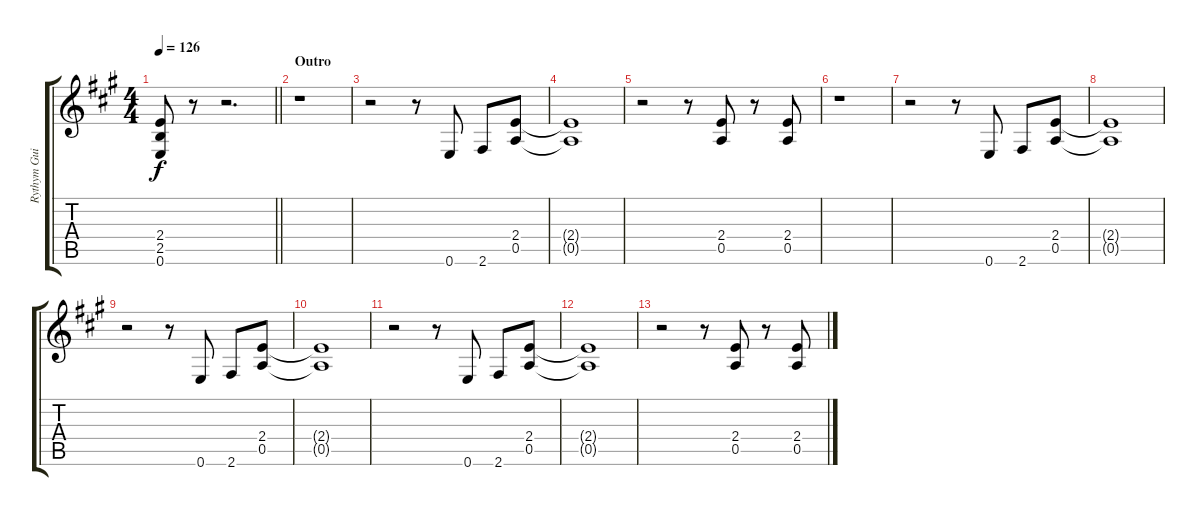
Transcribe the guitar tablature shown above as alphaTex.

\track ("Rythym Guitar #2" "Rythym Gui") {instrument distortionguitar}
\staff {score tabs}
\tuning (E4 B3 G3 D3 A2 E2) {hide}
\ts (4 4)
\tempo 126
\clef g2
\barLineRight lightlight
\ks a
(2.4 2.5 0.6).8{dy f} r.8 r.2{d} |
\section ("" "Outro")
r.1 |
r.2 r.8 0.6.8 2.6.8 (2.4 0.5).8 |
(2.4{t} 0.5{t}).1 |
r.2 r.8 (2.4 0.5).8 r.8 (2.4 0.5).8 |
r.1 |
r.2 r.8 0.6.8 2.6.8 (2.4 0.5).8 |
(2.4{t} 0.5{t}).1 |
r.2 r.8 0.6.8 2.6.8 (2.4 0.5).8 |
(2.4{t} 0.5{t}).1 |
r.2 r.8 0.6.8 2.6.8 (2.4 0.5).8 |
(2.4{t} 0.5{t}).1 |
r.2 r.8 (2.4 0.5).8 r.8 (2.4 0.5).8
